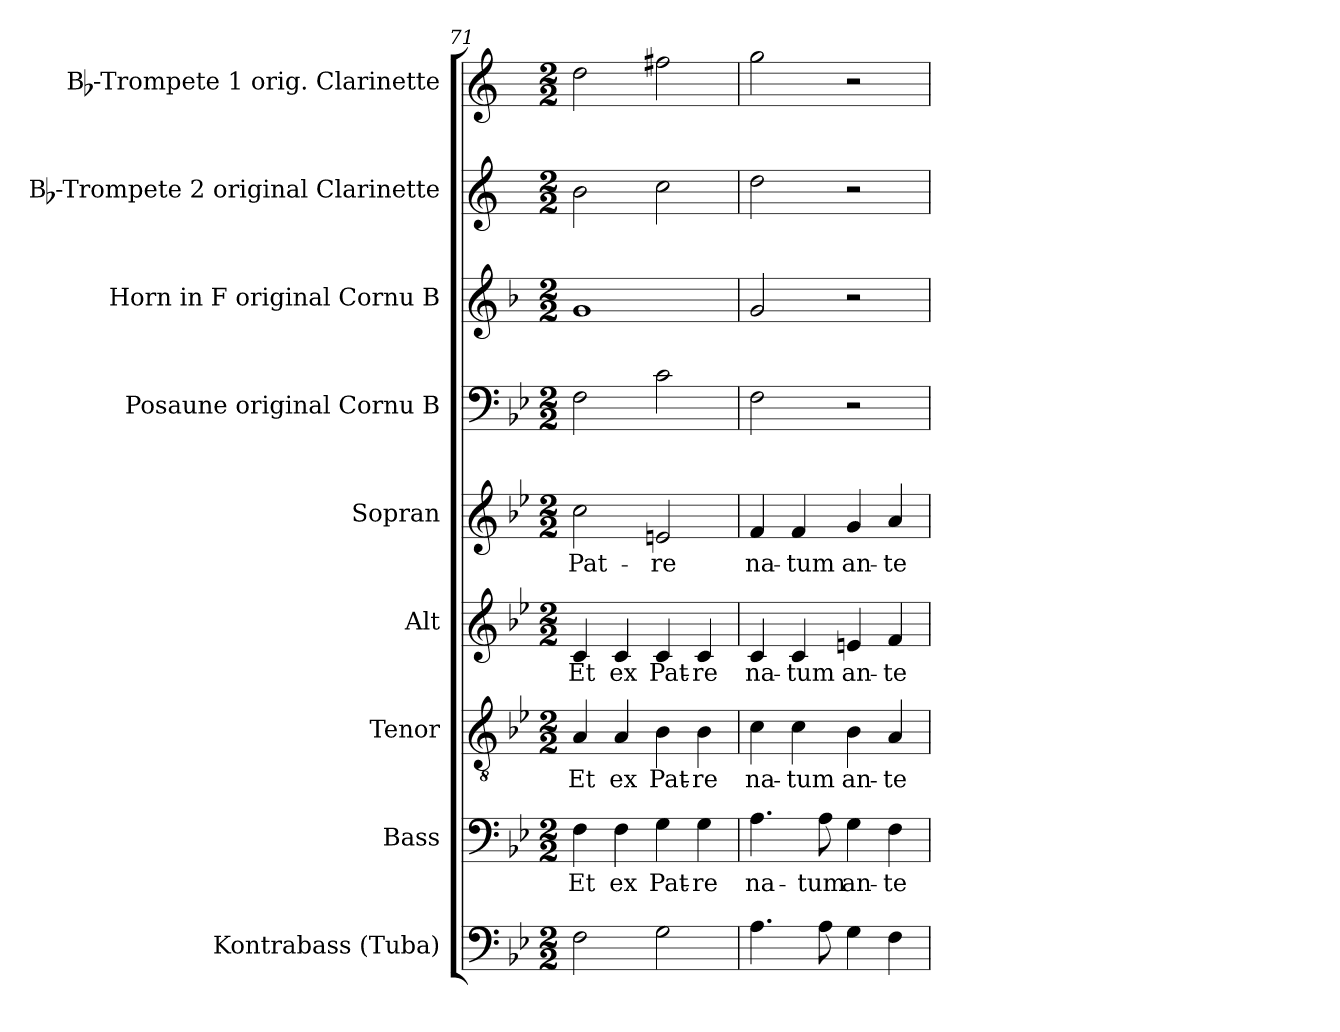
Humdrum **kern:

**kern	**kern	**text	**kern	**text	**kern	**text	**kern	**text	**kern	**kern	**kern	**kern
*part9	*part8	*part8	*part7	*part7	*part6	*part6	*part5	*part5	*part4	*part3	*part2	*part1
*staff9	*staff8	*staff8	*staff7	*staff7	*staff6	*staff6	*staff5	*staff5	*staff4	*staff3	*staff2	*staff1
*I"Kontrabass (Tuba)	*I"Bass	*	*I"Tenor	*	*I"Alt	*	*I"Sopran	*	*I"Posaune original Cornu B	*I"Horn in F original Cornu B	*I"Bb-Trompete 2 original Clarinette	*I"Bb-Trompete 1 orig. Clarinette
*I'Kb.	*I'B.	*	*I'T.	*	*I'A.	*	*I'S.	*	*I'Pos.	*I'Hrn.	*I'Bb Trp. 2	*I'Bb Trp. 1
*clefF4	*clefF4	*	*clefGv2	*	*clefG2	*	*clefG2	*	*clefF4	*clefG2	*clefG2	*clefG2
*ITrd7c12	*	*	*	*	*	*	*	*	*	*ITrd4c7	*ITrd1c2	*ITrd1c2
*k[b-e-]	*k[b-e-]	*	*k[b-e-]	*	*k[b-e-]	*	*k[b-e-]	*	*k[b-e-]	*k[b-e-]	*k[b-e-]	*k[b-e-]
*B-:	*B-:	*	*B-:	*	*B-:	*	*B-:	*	*B-:	*B-:	*B-:	*B-:
*M2/2	*M2/2	*	*M2/2	*	*M2/2	*	*M2/2	*	*M2/2	*M2/2	*M2/2	*M2/2
=71	=71	=71	=71	=71	=71	=71	=71	=71	=71	=71	=71	=71
!	!	!LO:LY:b	!	!LO:LY:b	!	!LO:LY:b	!	!LO:LY:b	!	!	!	!
2FF\	4F\	Et	4A/	Et	4c/	Et	2cc\	Pat-	2F\	1c	2a\	2cc\
!	!	!LO:LY:b	!	!LO:LY:b	!	!LO:LY:b	!	!	!	!	!	!
.	4F\	ex	4A/	ex	4c/	ex	.	.	.	.	.	.
!	!	!LO:LY:b	!	!LO:LY:b	!	!LO:LY:b	!	!LO:LY:b	!	!	!	!
2GG\	4G\	Pat-	4B-\	Pat-	4c/	Pat-	2en/	-re	2c\	.	2b-\	2een\
!	!	!LO:LY:b	!	!LO:LY:b	!	!LO:LY:b	!	!	!	!	!	!
.	4G\	-re	4B-\	-re	4c/	-re	.	.	.	.	.	.
=72	=72	=72	=72	=72	=72	=72	=72	=72	=72	=72	=72	=72
!	!	!LO:LY:b	!	!LO:LY:b	!	!LO:LY:b	!	!LO:LY:b	!	!	!	!
4.AA\	4.A\	na-	4c\	na-	4c/	na-	4f/	na-	2F\	2c/	2cc\	2ff\
!	!	!	!	!LO:LY:b	!	!LO:LY:b	!	!LO:LY:b	!	!	!	!
.	.	.	4c\	-tum	4c/	-tum	4f/	-tum	.	.	.	.
!	!	!LO:LY:b	!	!	!	!	!	!	!	!	!	!
8AA\	8A\	-tum	.	.	.	.	.	.	.	.	.	.
!	!	!LO:LY:b	!	!LO:LY:b	!	!LO:LY:b	!	!LO:LY:b	!	!	!	!
4GG\	4G\	an-	4B-\	an-	4en/	an-	4g/	an-	2r	2r	2r	2r
!	!	!LO:LY:b	!	!LO:LY:b	!	!LO:LY:b	!	!LO:LY:b	!	!	!	!
4FF\	4F\	-te	4A/	-te	4f/	-te	4a/	-te	.	.	.	.
=	=	=	=	=	=	=	=	=	=	=	=	=
*-	*-	*-	*-	*-	*-	*-	*-	*-	*-	*-	*-	*-
